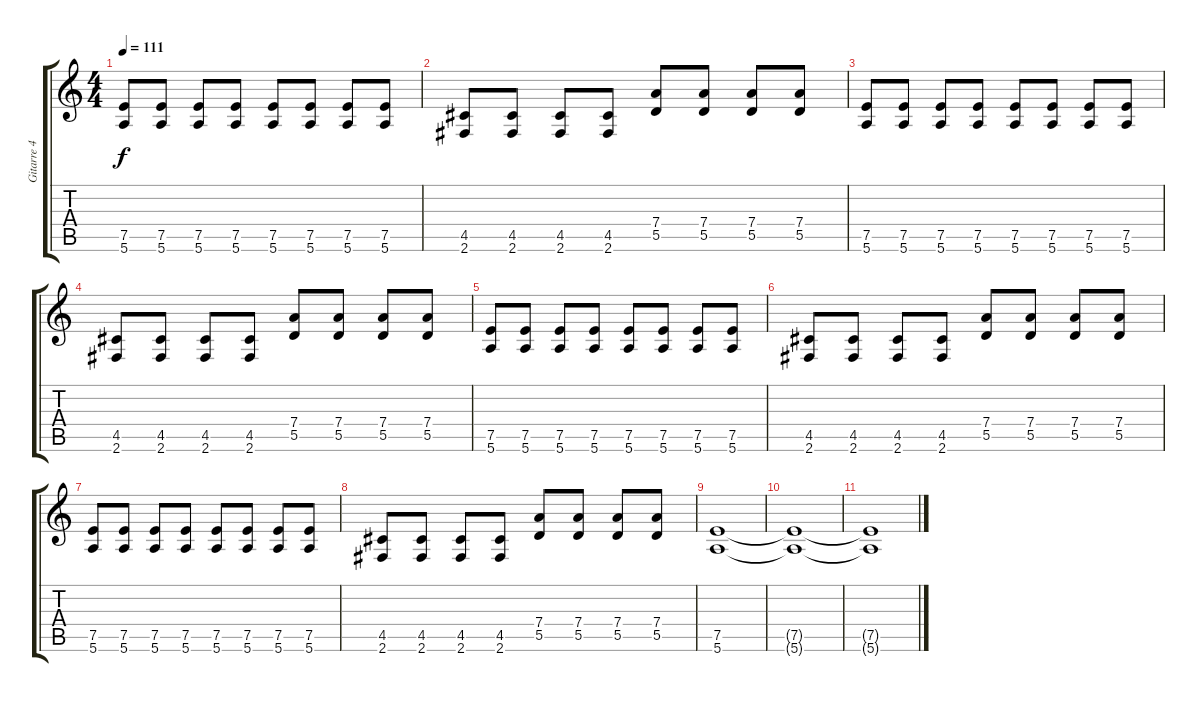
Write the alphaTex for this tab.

\track ("Gitarre 4" "Gitarre 4") {instrument distortionguitar}
\staff {score tabs}
\tuning (E4 B3 G3 D3 A2 E2) {hide}
\ts (4 4)
\tempo 111
\clef g2
\ks c
(7.5 5.6).8{dy f} (7.5 5.6).8 (7.5 5.6).8 (7.5 5.6).8 (7.5 5.6).8 (7.5 5.6).8 (7.5 5.6).8 (7.5 5.6).8 |
(4.5 2.6).8 (4.5 2.6).8 (4.5 2.6).8 (4.5 2.6).8 (7.4 5.5).8 (7.4 5.5).8 (7.4 5.5).8 (7.4 5.5).8 |
(7.5 5.6).8 (7.5 5.6).8 (7.5 5.6).8 (7.5 5.6).8 (7.5 5.6).8 (7.5 5.6).8 (7.5 5.6).8 (7.5 5.6).8 |
(4.5 2.6).8 (4.5 2.6).8 (4.5 2.6).8 (4.5 2.6).8 (7.4 5.5).8 (7.4 5.5).8 (7.4 5.5).8 (7.4 5.5).8 |
(7.5 5.6).8 (7.5 5.6).8 (7.5 5.6).8 (7.5 5.6).8 (7.5 5.6).8 (7.5 5.6).8 (7.5 5.6).8 (7.5 5.6).8 |
(4.5 2.6).8 (4.5 2.6).8 (4.5 2.6).8 (4.5 2.6).8 (7.4 5.5).8 (7.4 5.5).8 (7.4 5.5).8 (7.4 5.5).8 |
(7.5 5.6).8 (7.5 5.6).8 (7.5 5.6).8 (7.5 5.6).8 (7.5 5.6).8 (7.5 5.6).8 (7.5 5.6).8 (7.5 5.6).8 |
(4.5 2.6).8 (4.5 2.6).8 (4.5 2.6).8 (4.5 2.6).8 (7.4 5.5).8 (7.4 5.5).8 (7.4 5.5).8 (7.4 5.5).8 |
(7.5 5.6).1 |
(7.5{t} 5.6{t}).1 |
(7.5{t} 5.6{t}).1
